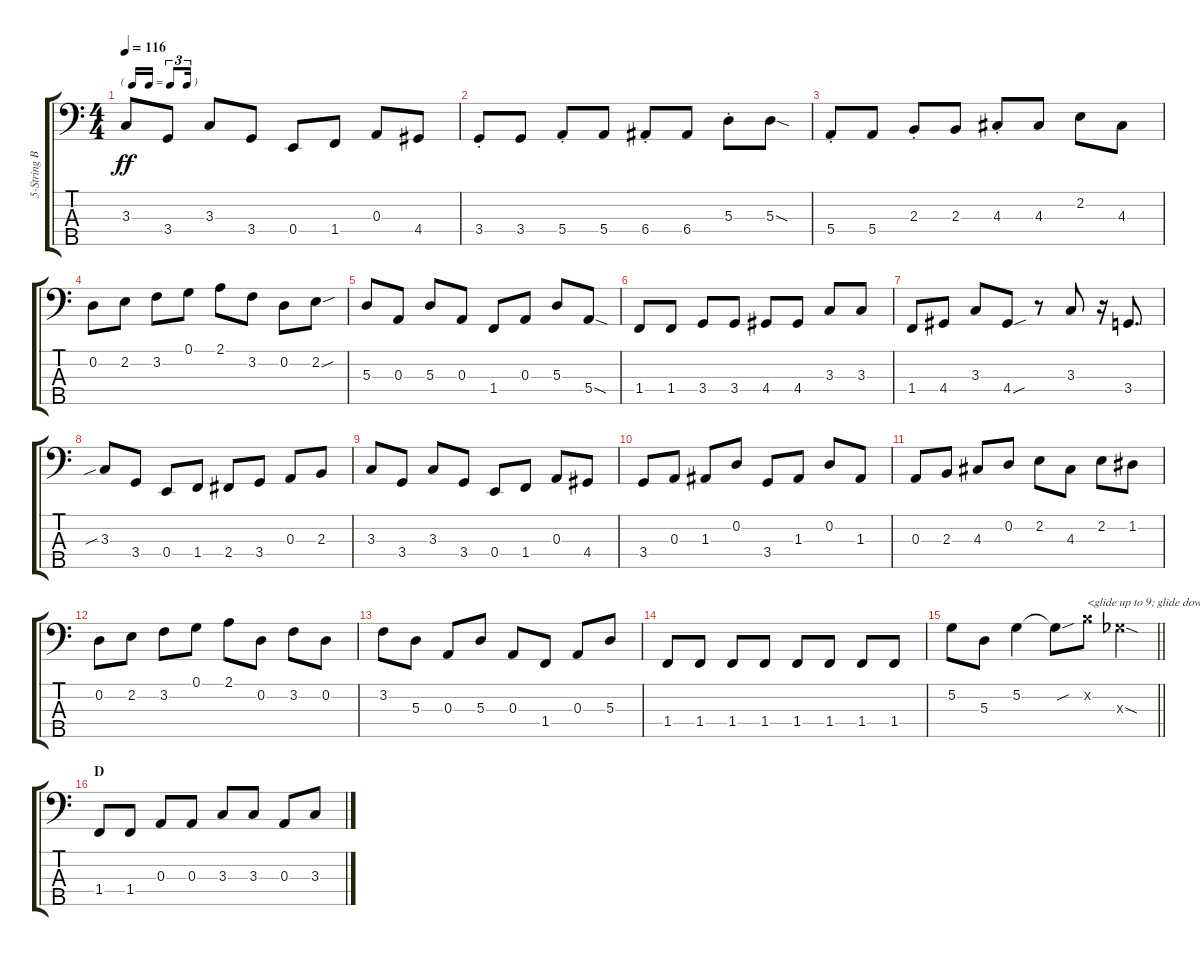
\track ("5-String Bass" "5-String B") {instrument electricbasspick}
\staff {score tabs}
\tuning (G2 D2 A1 E1 B0) {hide}
\ts (4 4)
\tf triplet16th
\tempo 116
\clef f4
\ks c
3.3.8{dy ff} 3.4.8 3.3.8 3.4.8 0.4.8 1.4.8 0.3.8 4.4.8 |
3.4{st}.8 3.4.8 5.4{st}.8 5.4.8 6.4{st}.8 6.4.8 5.3{st}.8 5.3{sod}.8 |
5.4{st}.8 5.4.8 2.3{st}.8 2.3.8 4.3{st}.8 4.3.8 2.2.8 4.3.8 |
0.2.8 2.2.8 3.2.8 0.1.8 2.1.8 3.2.8 0.2.8 2.2{sou}.8 |
5.3.8 0.3.8 5.3.8 0.3.8 1.4.8 0.3.8 5.3.8 5.4{sod}.8 |
1.4.8 1.4.8 3.4.8 3.4.8 4.4.8 4.4.8 3.3.8 3.3.8 |
1.4.8 4.4.8 3.3.8 4.4{sou}.8 r.8 3.3.8 r.16 3.4.8{d} |
3.3{sib}.8 3.4.8 0.4.8 1.4.8 2.4.8 3.4.8 0.3.8 2.3.8 |
3.3.8 3.4.8 3.3.8 3.4.8 0.4.8 1.4.8 0.3.8 4.4.8 |
3.4.8 0.3.8 1.3.8 0.2.8 3.4.8 1.3.8 0.2.8 1.3.8 |
0.3.8 2.3.8 4.3.8 0.2.8 2.2.8 4.3.8 2.2.8 1.2.8 |
0.2.8 2.2.8 3.2.8 0.1.8 2.1.8 0.2.8 3.2.8 0.2.8 |
3.2.8 5.3.8 0.3.8 5.3.8 0.3.8 1.4.8 0.3.8 5.3.8 |
1.4.8 1.4.8 1.4.8 1.4.8 1.4.8 1.4.8 1.4.8 1.4.8 |
\barLineRight lightlight
5.2.8 5.3.8 5.2.4 5.2{sou t}.8 9.2{x}.8{txt "<glide up to 9; glide down on 9 B-string>"} 9.3{sod x acc b}.4 |
\section ("" "D")
1.4.8 1.4.8 0.3.8 0.3.8 3.3.8 3.3.8 0.3.8 3.3.8
